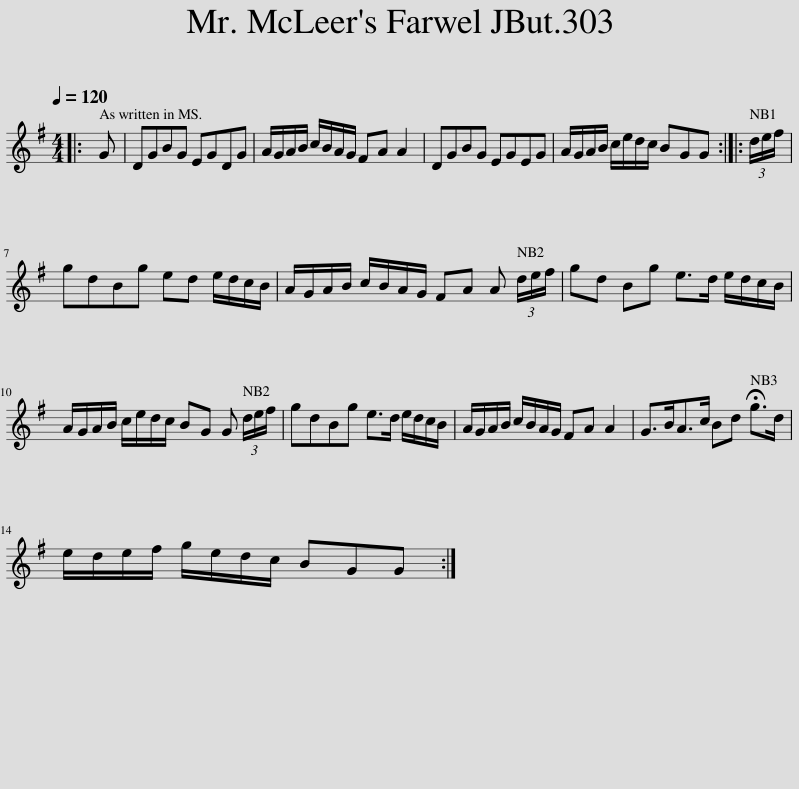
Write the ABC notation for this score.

X:1
L:1/8
Q:1/4=120
M:4/4
I:linebreak $
K:G
V:1 treble
V:1
|: G | DGBG EGDG | A/G/A/B/ c/B/A/G/ FA A2 | DGBG EGEG | A/G/A/B/ c/e/d/c/ BGG :: %5
 (3d/e/f/ |$ gdBg ed e/d/c/B/ | A/G/A/B/ c/B/A/G/ FA A (3d/e/f/ | gd Bg e>d e/d/c/B/ |$ A/G/A/B/ c/e/d/c/ BG G (3d/e/f/ | %10
 gdBg e>d e/d/c/B/ | A/G/A/B/ c/B/A/G/ FA A2 | G>BA>c Bd !fermata!g>d |$ e/d/e/f/ g/e/d/c/ BGG :| %14
